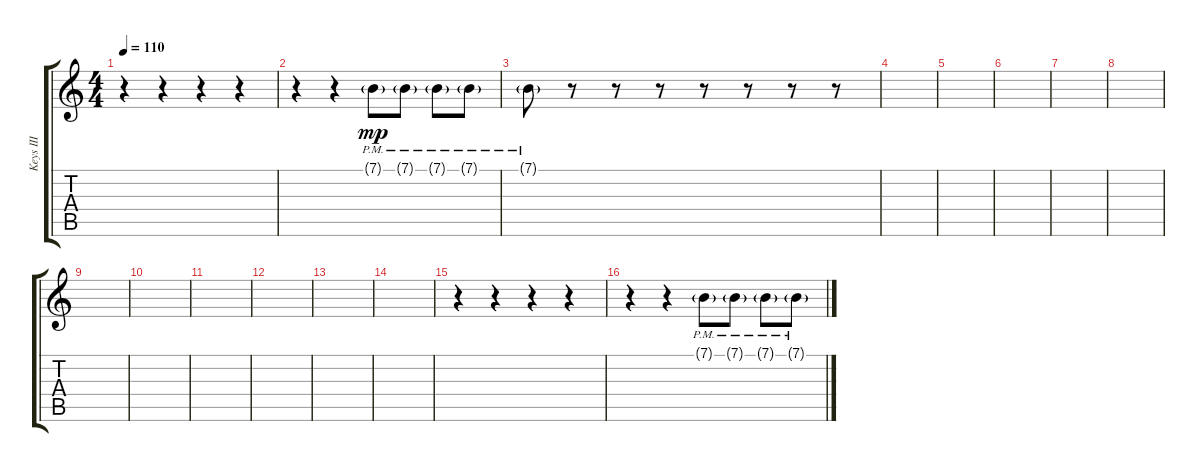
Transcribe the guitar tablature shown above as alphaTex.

\track ("Keys III" "Keys III") {instrument tangoaccordion}
\staff {score tabs}
\tuning (E4 B3 G3 D3 A2 E2) {hide}
\ts (4 4)
\tempo 110
\clef g2
\ks c
r.4{dy mp} r.4 r.4 r.4 |
r.4 r.4 7.1{g pm}.8 7.1{g pm}.8 7.1{g pm}.8 7.1{g pm}.8 |
7.1{g pm}.8 r.8 r.8 r.8 r.8 r.8 r.8 r.8 |
|
|
|
|
|
|
|
|
|
|
|
r.4 r.4 r.4 r.4 |
r.4 r.4 7.1{g pm}.8 7.1{g pm}.8 7.1{g pm}.8 7.1{g pm}.8
